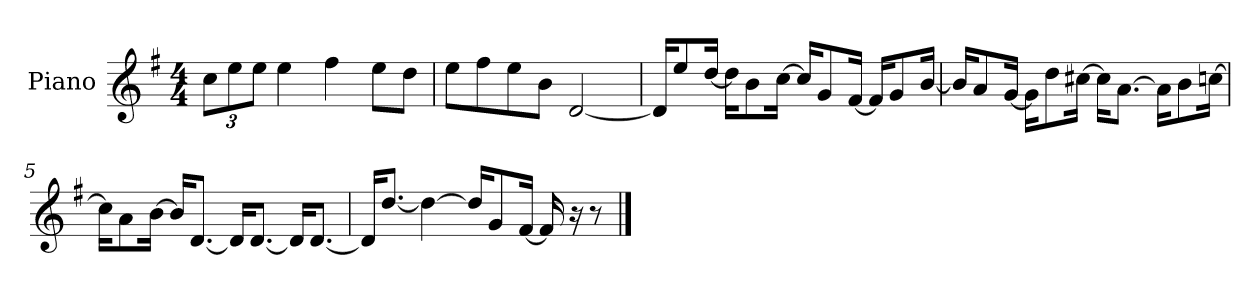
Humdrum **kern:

**kern
*part1
*staff1
*I"Piano
*I'P-no
*clefG2
*k[f#]
*M4/4
*MM90
*Xbrackettup
=1
12cc\L
12ee\
12ee\J
4ee\
4ff#\
8ee\L
8dd\J
=2
8ee\L
8ff#\
8ee\
8b\J
[2d/
=3
16d/KL]
8ee/
[16dd/Jk
16dd\KL]
8b\
[16cc\Jk
16cc/KL]
8g/
[16f#/Jk
16f#/KL]
8g/
[16b/Jk
=4
16b/KL]
8a/
[16g/Jk
16g\KL]
8dd\
[16cc#X\Jk
16cc#\KL]
[8.a\J
16a\KL]
8b\
[16ccn\Jk
!!LO:LB:g=z
=5
16cc\KL]
8a\
[16b\Jk
16b/KL]
[8.d/J
16d/KL]
[8.d/J
16d/KL]
[8.d/J
=6
16d/KL]
[8.dd/J
4dd\_
16dd/KL]
8g/
[16f#/Jk
16f#/]
16r
8r
==
*-
